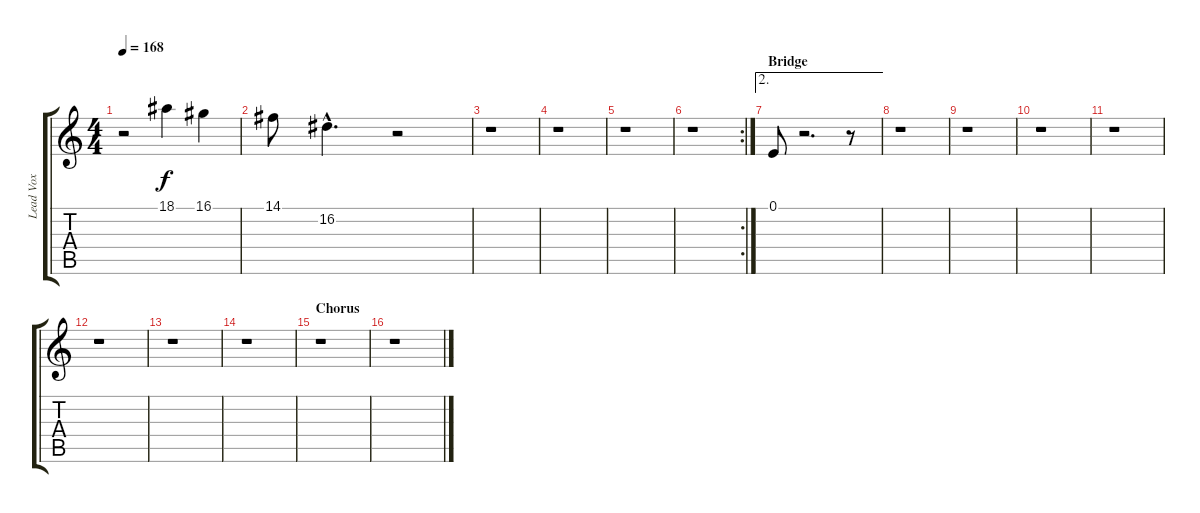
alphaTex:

\track ("Lead Vox" "Lead Vox") {instrument trumpet}
\staff {score tabs}
\tuning (E4 B3 G3 D3 A2 E2) {hide}
\ts (4 4)
\tempo 168
\clef g2
\ks c
r.2{dy f} 18.1.4 16.1.4 |
14.1.8 16.2{hac}.4{d} r.2 |
r.1 |
r.1 |
r.1 |
\rc 2
r.1 |
\ae 2
\section ("" "Bridge")
0.1.8 r.2{d} r.8 |
r.1 |
r.1 |
r.1 |
r.1 |
r.1 |
r.1 |
r.1 |
\section ("" "Chorus")
r.1 |
r.1
